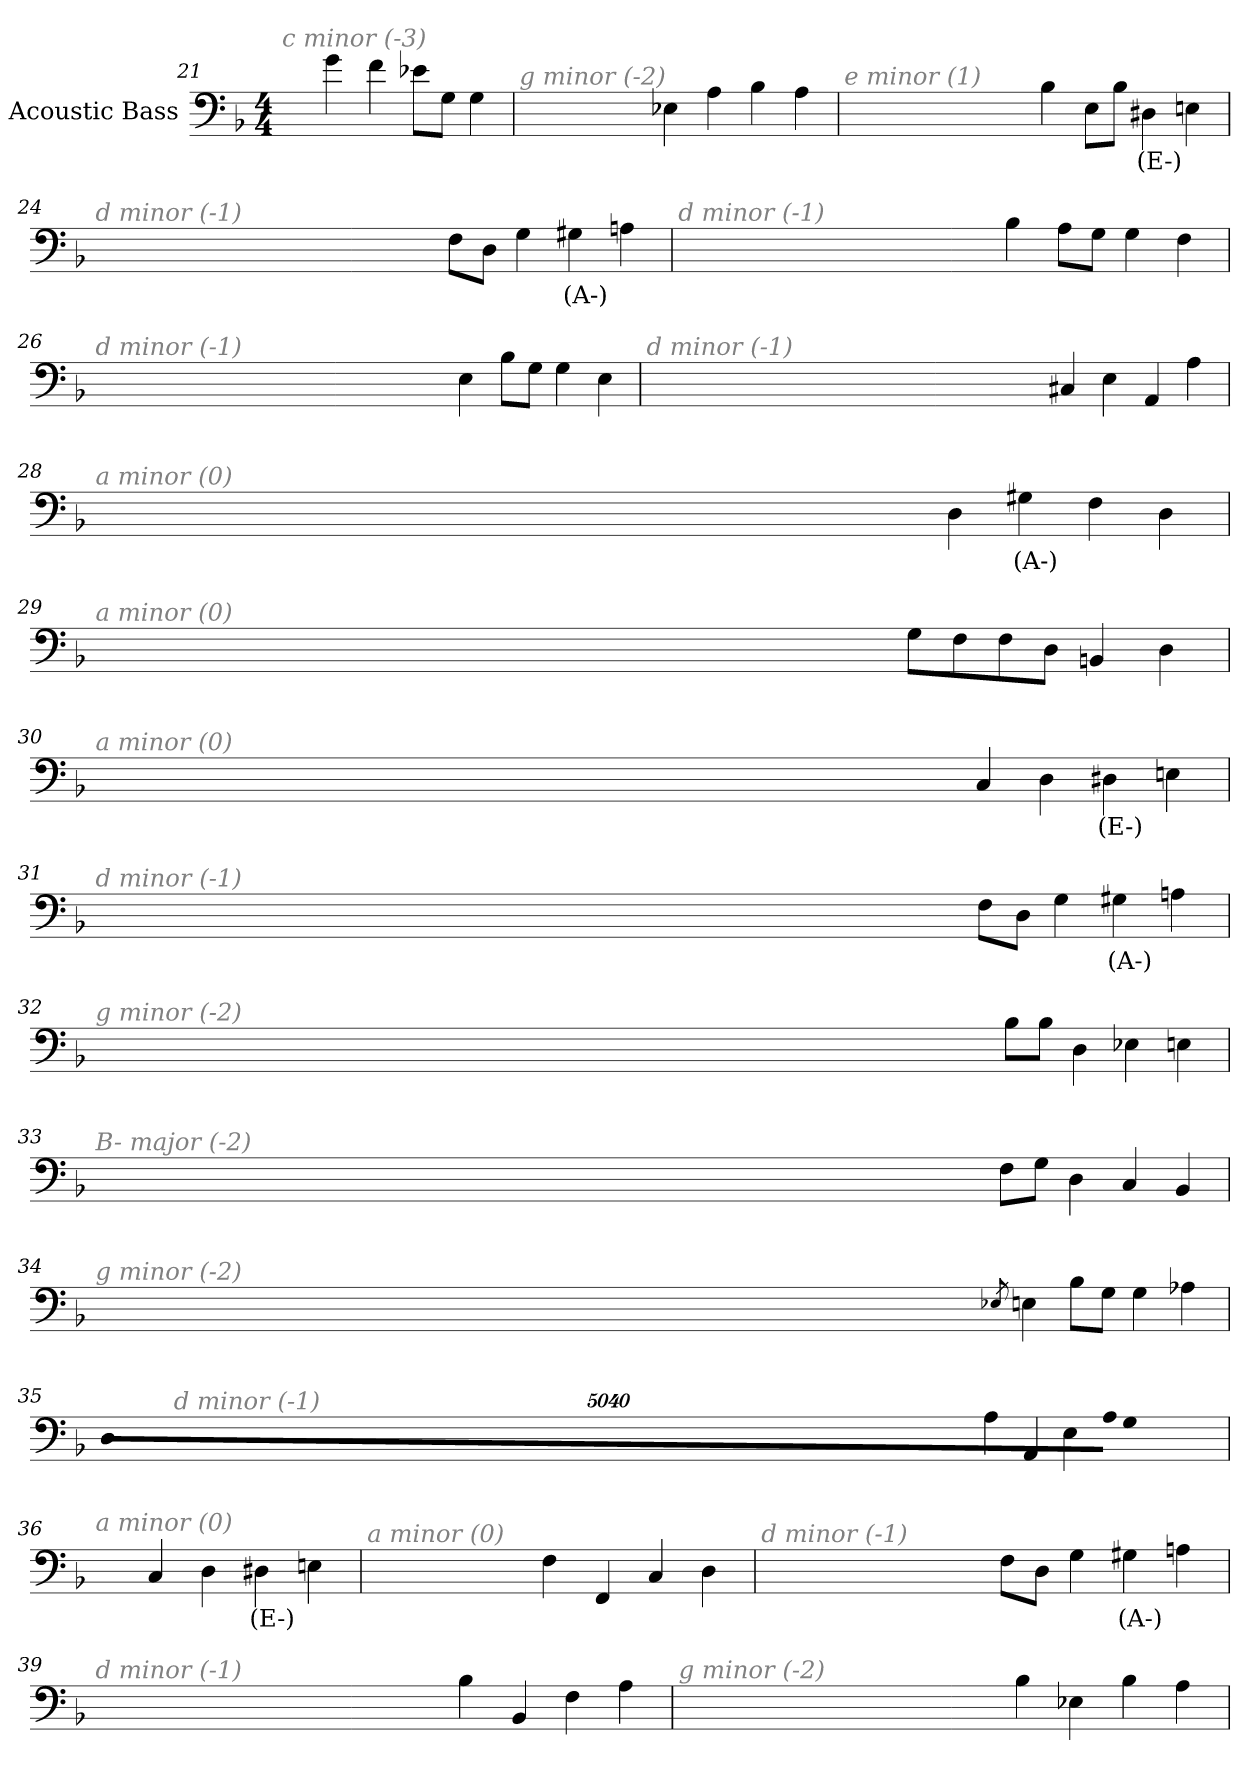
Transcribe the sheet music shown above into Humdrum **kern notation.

**kern	**text
*part1	*part1
*staff1	*staff1
*I"Acoustic Bass	*
*clefF4	*
*ITrd7c12	*
*k[b-]	*
*F:	*
*M4/4	*
=21	=21
!LO:TX:i:color=#808080:t=c minor (-3)	!
4G	.
4F	.
8E-XL	.
8GGJ	.
4GG	.
=22	=22
!LO:TX:i:color=#808080:t=g minor (-2)	!
4EE-X	.
4AA	.
4BB-	.
4AA	.
=23	=23
!LO:TX:i:color=#808080:t=e minor (1)	!
4BB-	.
8EEL	.
8BB-J	.
4DD#Xi	(E-)
4EEn	.
=24	=24
!LO:TX:i:color=#808080:t=d minor (-1)	!
8FFL	.
8DDJ	.
4GG	.
4GG#Xi	(A-)
4AAn	.
=25	=25
!LO:TX:i:color=#808080:t=d minor (-1)	!
4BB-	.
8AAL	.
8GGJ	.
4GG	.
4FF	.
=26	=26
!LO:TX:i:color=#808080:t=d minor (-1)	!
4EE	.
8BB-L	.
8GGJ	.
4GG	.
4EE	.
=27	=27
!LO:TX:i:color=#808080:t=d minor (-1)	!
4CC#X	.
4EE	.
4AAA	.
4AA	.
=28	=28
!LO:TX:i:color=#808080:t=a minor (0)	!
4DD	.
4GG#Xi	(A-)
4FF	.
4DD	.
=29	=29
!LO:TX:i:color=#808080:t=a minor (0)	!
8GGL	.
8FF	.
8FF	.
8DDJ	.
4BBBn	.
4DD	.
=30	=30
!LO:TX:i:color=#808080:t=a minor (0)	!
4CC	.
4DD	.
4DD#Xi	(E-)
4EEn	.
=31	=31
!LO:TX:i:color=#808080:t=d minor (-1)	!
8FFL	.
8DDJ	.
4GG	.
4GG#Xi	(A-)
4AAn	.
=32	=32
!LO:TX:i:color=#808080:t=g minor (-2)	!
8BB-L	.
8BB-J	.
4DD	.
4EE-X	.
4EEn	.
=33	=33
!LO:TX:i:color=#808080:t=B- major (-2)	!
8FFL	.
8GGJ	.
4DD	.
4CC	.
4BBB-	.
=34	=34
8qEE-X	.
!LO:TX:i:color=#808080:t=g minor (-2)	!
4EEn	.
8BB-L	.
8GGJ	.
4GG	.
4AA-X	.
=35	=35
!LO:TX:i:color=#808080:t=d minor (-1)	!
4AA	.
4AAA	.
4EE	.
!LO:N:vis=8	!
40320%3347AAL	.
!LO:N:vis=8	!
40320%3347GG	.
!LO:N:vis=8	!
40320%3347DDJ	.
=36	=36
!LO:TX:i:color=#808080:t=a minor (0)	!
4CC	.
4DD	.
4DD#Xi	(E-)
4EEn	.
=37	=37
!LO:TX:i:color=#808080:t=a minor (0)	!
4FF	.
4FFF	.
4CC	.
4DD	.
=38	=38
!LO:TX:i:color=#808080:t=d minor (-1)	!
8FFL	.
8DDJ	.
4GG	.
4GG#Xi	(A-)
4AAn	.
=39	=39
!LO:TX:i:color=#808080:t=d minor (-1)	!
4BB-	.
4BBB-	.
4FF	.
4AA	.
=40	=40
!LO:TX:i:color=#808080:t=g minor (-2)	!
4BB-	.
4EE-X	.
4BB-	.
4AA	.
=	=
*-	*-
